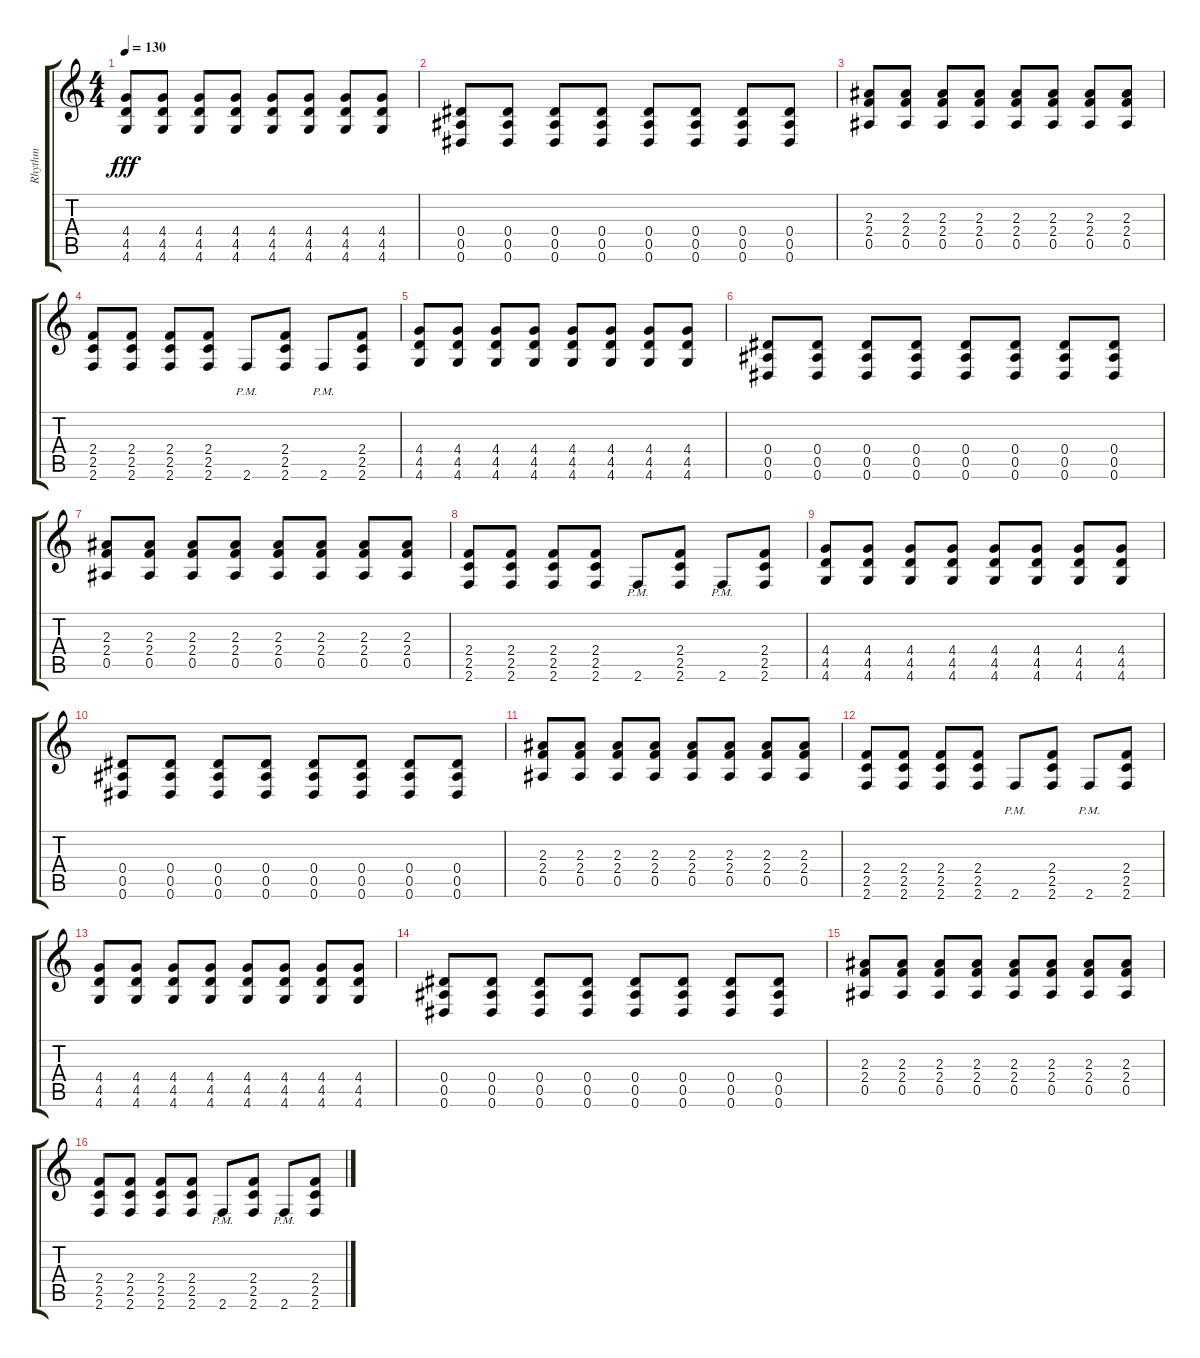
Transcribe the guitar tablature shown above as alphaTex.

\track ("Rhythm" "Rhythm") {instrument overdrivenguitar}
\staff {score tabs}
\tuning (F4 C4 Ab3 Eb3 Bb2 Eb2) {hide}
\ts (4 4)
\tempo 130
\clef g2
\ks c
(4.4 4.5 4.6).8{dy fff} (4.4 4.5 4.6).8 (4.4 4.5 4.6).8 (4.4 4.5 4.6).8 (4.4 4.5 4.6).8 (4.4 4.5 4.6).8 (4.4 4.5 4.6).8 (4.4 4.5 4.6).8 |
(0.4 0.5 0.6).8 (0.4 0.5 0.6).8 (0.4 0.5 0.6).8 (0.4 0.5 0.6).8 (0.4 0.5 0.6).8 (0.4 0.5 0.6).8 (0.4 0.5 0.6).8 (0.4 0.5 0.6).8 |
(2.3 2.4 0.5).8 (2.3 2.4 0.5).8 (2.3 2.4 0.5).8 (2.3 2.4 0.5).8 (2.3 2.4 0.5).8 (2.3 2.4 0.5).8 (2.3 2.4 0.5).8 (2.3 2.4 0.5).8 |
(2.4 2.5 2.6).8 (2.4 2.5 2.6).8 (2.4 2.5 2.6).8 (2.4 2.5 2.6).8 2.6{pm}.8 (2.4 2.5 2.6).8 2.6{pm}.8 (2.4 2.5 2.6).8 |
(4.4 4.5 4.6).8 (4.4 4.5 4.6).8 (4.4 4.5 4.6).8 (4.4 4.5 4.6).8 (4.4 4.5 4.6).8 (4.4 4.5 4.6).8 (4.4 4.5 4.6).8 (4.4 4.5 4.6).8 |
(0.4 0.5 0.6).8 (0.4 0.5 0.6).8 (0.4 0.5 0.6).8 (0.4 0.5 0.6).8 (0.4 0.5 0.6).8 (0.4 0.5 0.6).8 (0.4 0.5 0.6).8 (0.4 0.5 0.6).8 |
(2.3 2.4 0.5).8 (2.3 2.4 0.5).8 (2.3 2.4 0.5).8 (2.3 2.4 0.5).8 (2.3 2.4 0.5).8 (2.3 2.4 0.5).8 (2.3 2.4 0.5).8 (2.3 2.4 0.5).8 |
(2.4 2.5 2.6).8 (2.4 2.5 2.6).8 (2.4 2.5 2.6).8 (2.4 2.5 2.6).8 2.6{pm}.8 (2.4 2.5 2.6).8 2.6{pm}.8 (2.4 2.5 2.6).8 |
(4.4 4.5 4.6).8 (4.4 4.5 4.6).8 (4.4 4.5 4.6).8 (4.4 4.5 4.6).8 (4.4 4.5 4.6).8 (4.4 4.5 4.6).8 (4.4 4.5 4.6).8 (4.4 4.5 4.6).8 |
(0.4 0.5 0.6).8 (0.4 0.5 0.6).8 (0.4 0.5 0.6).8 (0.4 0.5 0.6).8 (0.4 0.5 0.6).8 (0.4 0.5 0.6).8 (0.4 0.5 0.6).8 (0.4 0.5 0.6).8 |
(2.3 2.4 0.5).8 (2.3 2.4 0.5).8 (2.3 2.4 0.5).8 (2.3 2.4 0.5).8 (2.3 2.4 0.5).8 (2.3 2.4 0.5).8 (2.3 2.4 0.5).8 (2.3 2.4 0.5).8 |
(2.4 2.5 2.6).8 (2.4 2.5 2.6).8 (2.4 2.5 2.6).8 (2.4 2.5 2.6).8 2.6{pm}.8 (2.4 2.5 2.6).8 2.6{pm}.8 (2.4 2.5 2.6).8 |
(4.4 4.5 4.6).8 (4.4 4.5 4.6).8 (4.4 4.5 4.6).8 (4.4 4.5 4.6).8 (4.4 4.5 4.6).8 (4.4 4.5 4.6).8 (4.4 4.5 4.6).8 (4.4 4.5 4.6).8 |
(0.4 0.5 0.6).8 (0.4 0.5 0.6).8 (0.4 0.5 0.6).8 (0.4 0.5 0.6).8 (0.4 0.5 0.6).8 (0.4 0.5 0.6).8 (0.4 0.5 0.6).8 (0.4 0.5 0.6).8 |
(2.3 2.4 0.5).8 (2.3 2.4 0.5).8 (2.3 2.4 0.5).8 (2.3 2.4 0.5).8 (2.3 2.4 0.5).8 (2.3 2.4 0.5).8 (2.3 2.4 0.5).8 (2.3 2.4 0.5).8 |
(2.4 2.5 2.6).8 (2.4 2.5 2.6).8 (2.4 2.5 2.6).8 (2.4 2.5 2.6).8 2.6{pm}.8 (2.4 2.5 2.6).8 2.6{pm}.8 (2.4 2.5 2.6).8
